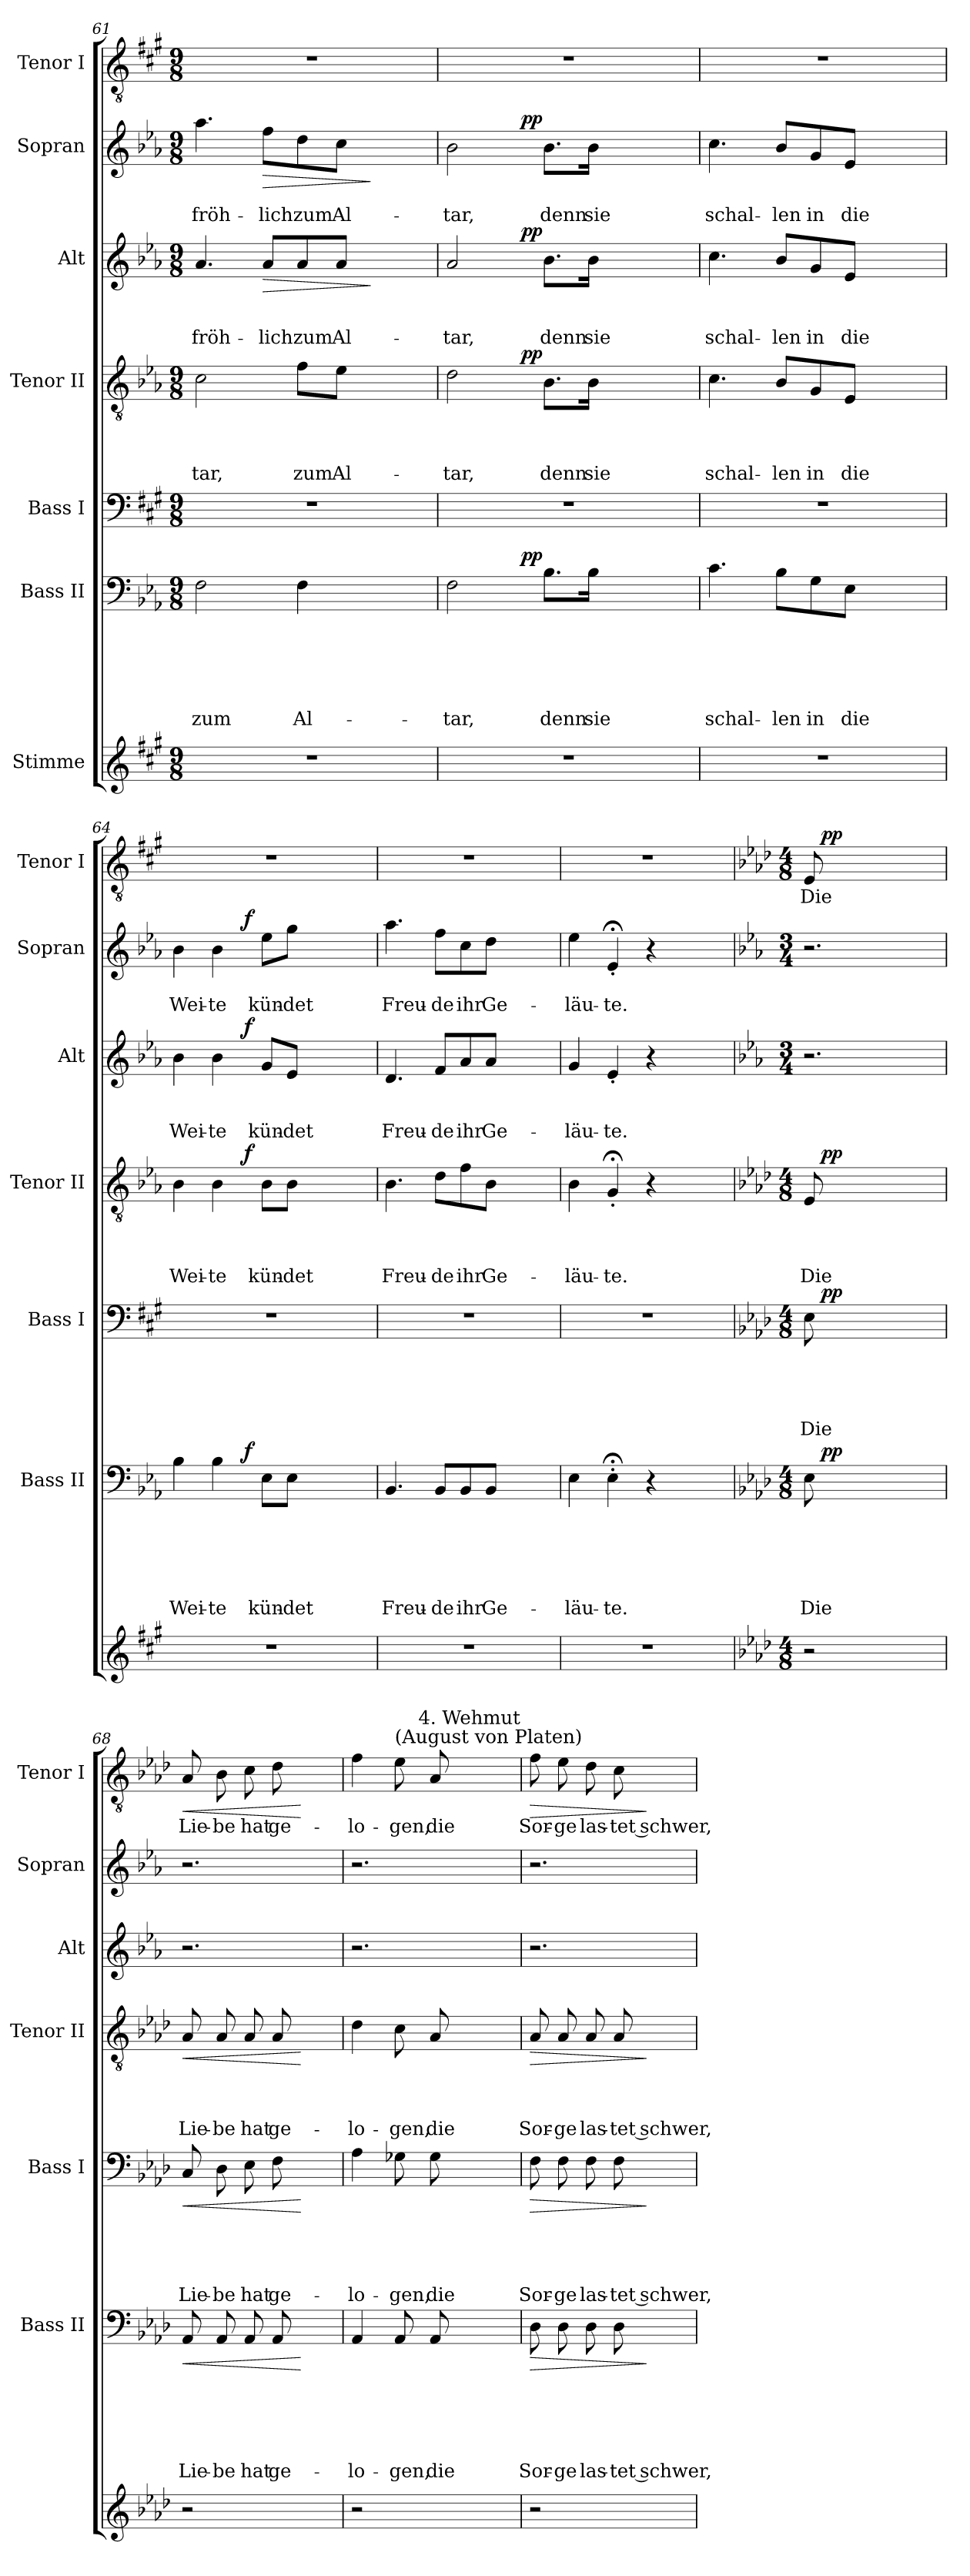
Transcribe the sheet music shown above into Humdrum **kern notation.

**kern	**kern	**text	**text	**text	**text	**text	**text	**dynam	**kern	**text	**text	**text	**text	**text	**dynam	**kern	**text	**text	**text	**text	**dynam	**kern	**text	**text	**text	**dynam	**kern	**text	**text	**dynam	**kern	**text	**dynam
*part7	*part6	*part6	*part6	*part6	*part6	*part6	*part6	*part6	*part5	*part5	*part5	*part5	*part5	*part5	*part5	*part4	*part4	*part4	*part4	*part4	*part4	*part3	*part3	*part3	*part3	*part3	*part2	*part2	*part2	*part2	*part1	*part1	*part1
*staff7	*staff6	*staff6	*staff6	*staff6	*staff6	*staff6	*staff6	*staff6	*staff5	*staff5	*staff5	*staff5	*staff5	*staff5	*staff5	*staff4	*staff4	*staff4	*staff4	*staff4	*staff4	*staff3	*staff3	*staff3	*staff3	*staff3	*staff2	*staff2	*staff2	*staff2	*staff1	*staff1	*staff1
*I"Stimme	*I"Bass II	*	*	*	*	*	*	*	*I"Bass I	*	*	*	*	*	*	*I"Tenor II	*	*	*	*	*	*I"Alt	*	*	*	*	*I"Sopran	*	*	*	*I"Tenor I	*	*
*	*I'Bass II	*	*	*	*	*	*	*	*I'Bass I	*	*	*	*	*	*	*I'Tenor II	*	*	*	*	*	*I'Alt	*	*	*	*	*I'Sopran	*	*	*	*I'Tenor I	*	*
*clefG2	*clefF4	*	*	*	*	*	*	*	*clefF4	*	*	*	*	*	*	*clefGv2	*	*	*	*	*	*clefG2	*	*	*	*	*clefG2	*	*	*	*clefGv2	*	*
*k[f#c#g#]	*k[b-e-a-]	*	*	*	*	*	*	*	*k[f#c#g#]	*	*	*	*	*	*	*k[b-e-a-]	*	*	*	*	*	*k[b-e-a-]	*	*	*	*	*k[b-e-a-]	*	*	*	*k[f#c#g#]	*	*
*A:	*E-:	*	*	*	*	*	*	*	*A:	*	*	*	*	*	*	*E-:	*	*	*	*	*	*E-:	*	*	*	*	*E-:	*	*	*	*A:	*	*
*M9/8	*M9/8	*	*	*	*	*	*	*	*M9/8	*	*	*	*	*	*	*M9/8	*	*	*	*	*	*M9/8	*	*	*	*	*M9/8	*	*	*	*M9/8	*	*
=61	=61	=61	=61	=61	=61	=61	=61	=61	=61	=61	=61	=61	=61	=61	=61	=61	=61	=61	=61	=61	=61	=61	=61	=61	=61	=61	=61	=61	=61	=61	=61	=61	=61
!	!	!	!	!	!	!	!LO:LY:b	!	!	!	!	!	!	!	!	!	!	!	!	!LO:LY:b	!	!	!	!	!LO:LY:b	!	!	!	!LO:LY:b	!	!	!	!
8%9r	2F\	.	.	.	.	.	zum	.	8%9r	.	.	.	.	.	.	2c\	.	.	.	-tar,	.	4.a-/	.	.	fröh-	.	4.aa-\	.	fröh-	.	8%9r	.	.
!	!	!	!	!	!	!	!	!	!	!	!	!	!	!	!	!	!	!	!	!	!	!	!	!	!LO:LY:b	!LO:HP:b	!	!	!LO:LY:b	!LO:HP:b	!	!	!
.	.	.	.	.	.	.	.	.	.	.	.	.	.	.	.	.	.	.	.	.	.	8a-/L	.	.	-lich	>	8ff\L	.	-lich	>	.	.	.
!	!	!	!	!	!	!	!LO:LY:b	!	!	!	!	!	!	!	!	!	!	!	!	!LO:LY:b	!	!	!	!	!LO:LY:b	!	!	!	!LO:LY:b	!	!	!	!
.	4F\	.	.	.	.	.	Al-	.	.	.	.	.	.	.	.	8f\L	.	.	.	zum	.	8a-/	.	.	zum	.	8dd\	.	zum	.	.	.	.
!	!	!	!	!	!	!	!	!	!	!	!	!	!	!	!	!	!	!	!	!LO:LY:b	!	!	!	!	!LO:LY:b	!	!	!	!LO:LY:b	!	!	!	!
.	.	.	.	.	.	.	.	.	.	.	.	.	.	.	.	8e-\J	.	.	.	Al-	.	8a-/J	.	.	Al-	.	8cc\J	.	Al-	.	.	.	.
.	4.ryy	.	.	.	.	.	.	.	.	.	.	.	.	.	.	4.ryy	.	.	.	.	.	4.ryy	.	.	.	]	4.ryy	.	.	]	.	.	.
!!LO:PB:g=z
=62	=62	=62	=62	=62	=62	=62	=62	=62	=62	=62	=62	=62	=62	=62	=62	=62	=62	=62	=62	=62	=62	=62	=62	=62	=62	=62	=62	=62	=62	=62	=62	=62	=62
!	!	!	!	!	!	!	!LO:LY:b	!	!	!	!	!	!	!	!	!	!	!	!	!LO:LY:b	!	!	!	!	!LO:LY:b	!	!	!	!LO:LY:b	!	!	!	!
*	*^	*	*	*	*	*	*	*	*	*	*	*	*	*	*	*^	*	*	*	*	*	*^	*	*	*	*	*^	*	*	*	*	*	*
8%9r	2F\	4..ryy	.	.	.	.	.	-tar,	.	8%9r	.	.	.	.	.	.	2d\	4..ryy	.	.	.	-tar,	.	2a-/	4..ryy	.	.	-tar,	.	2b-\	4..ryy	.	-tar,	.	8%9r	.	.
!	!	!	!	!	!	!	!	!	!LO:DY:a	!	!	!	!	!	!	!	!	!	!	!	!	!	!LO:DY:a	!	!	!	!	!	!LO:DY:a	!	!	!	!	!LO:DY:a	!	!	!
.	.	2ryy	.	.	.	.	.	.	pp	.	.	.	.	.	.	.	.	2ryy	.	.	.	.	pp	.	2ryy	.	.	.	pp	.	2ryy	.	.	pp	.	.	.
!	!	!	!	!	!	!	!	!LO:LY:b	!	!	!	!	!	!	!	!	!	!	!	!	!	!LO:LY:b	!	!	!	!	!	!LO:LY:b	!	!	!	!	!LO:LY:b	!	!	!	!
.	8.B-\L	.	.	.	.	.	.	denn	.	.	.	.	.	.	.	.	8.B-\L	.	.	.	.	denn	.	8.b-\L	.	.	.	denn	.	8.b-\L	.	.	denn	.	.	.	.
!	!	!	!	!	!	!	!	!LO:LY:b	!	!	!	!	!	!	!	!	!	!	!	!	!	!LO:LY:b	!	!	!	!	!	!LO:LY:b	!	!	!	!	!LO:LY:b	!	!	!	!
.	16B-\Jk	.	.	.	.	.	.	sie	.	.	.	.	.	.	.	.	16B-\Jk	.	.	.	.	sie	.	16b-\Jk	.	.	.	sie	.	16b-\Jk	.	.	sie	.	.	.	.
.	4.ryy	.	.	.	.	.	.	.	.	.	.	.	.	.	.	.	4.ryy	.	.	.	.	.	.	4.ryy	.	.	.	.	.	4.ryy	.	.	.	.	.	.	.
.	.	8.ryy	.	.	.	.	.	.	.	.	.	.	.	.	.	.	.	8.ryy	.	.	.	.	.	.	8.ryy	.	.	.	.	.	8.ryy	.	.	.	.	.	.
=63	=63	=63	=63	=63	=63	=63	=63	=63	=63	=63	=63	=63	=63	=63	=63	=63	=63	=63	=63	=63	=63	=63	=63	=63	=63	=63	=63	=63	=63	=63	=63	=63	=63	=63	=63	=63	=63
!	!	!	!	!	!	!	!	!LO:LY:b	!	!	!	!	!	!	!	!	!	!	!	!	!	!LO:LY:b	!	!	!	!	!	!LO:LY:b	!	!	!	!	!LO:LY:b	!	!	!	!
*	*	*	*	*	*	*	*	*	*	*	*	*	*	*	*	*	*v	*v	*	*	*	*	*	*	*	*	*	*	*	*v	*v	*	*	*	*	*	*
*	*v	*v	*	*	*	*	*	*	*	*	*	*	*	*	*	*	*	*	*	*	*	*	*v	*v	*	*	*	*	*	*	*	*	*	*	*
8%9r	4.c\	.	.	.	.	.	schal-	.	8%9r	.	.	.	.	.	.	4.c\	.	.	.	schal-	.	4.cc\	.	.	schal-	.	4.cc\	.	schal-	.	8%9r	.	.
!	!	!	!	!	!	!	!LO:LY:b	!	!	!	!	!	!	!	!	!	!	!	!	!LO:LY:b	!	!	!	!	!LO:LY:b	!	!	!	!LO:LY:b	!	!	!	!
.	8B-\L	.	.	.	.	.	-len	.	.	.	.	.	.	.	.	8B-/L	.	.	.	-len	.	8b-/L	.	.	-len	.	8b-/L	.	-len	.	.	.	.
!	!	!	!	!	!	!	!LO:LY:b	!	!	!	!	!	!	!	!	!	!	!	!	!LO:LY:b	!	!	!	!	!LO:LY:b	!	!	!	!LO:LY:b	!	!	!	!
.	8G\	.	.	.	.	.	in	.	.	.	.	.	.	.	.	8G/	.	.	.	in	.	8g/	.	.	in	.	8g/	.	in	.	.	.	.
!	!	!	!	!	!	!	!LO:LY:b	!	!	!	!	!	!	!	!	!	!	!	!	!LO:LY:b	!	!	!	!	!LO:LY:b	!	!	!	!LO:LY:b	!	!	!	!
.	8E-\J	.	.	.	.	.	die	.	.	.	.	.	.	.	.	8E-/J	.	.	.	die	.	8e-/J	.	.	die	.	8e-/J	.	die	.	.	.	.
.	4.ryy	.	.	.	.	.	.	.	.	.	.	.	.	.	.	4.ryy	.	.	.	.	.	4.ryy	.	.	.	.	4.ryy	.	.	.	.	.	.
=64	=64	=64	=64	=64	=64	=64	=64	=64	=64	=64	=64	=64	=64	=64	=64	=64	=64	=64	=64	=64	=64	=64	=64	=64	=64	=64	=64	=64	=64	=64	=64	=64	=64
!	!	!	!	!	!	!	!LO:LY:b	!	!	!	!	!	!	!	!	!	!	!	!	!LO:LY:b	!	!	!	!	!LO:LY:b	!	!	!	!LO:LY:b	!	!	!	!
*	*^	*	*	*	*	*	*	*	*	*	*	*	*	*	*	*^	*	*	*	*	*	*^	*	*	*	*	*^	*	*	*	*	*	*
8%9r	4B-\	4..ryy	.	.	.	.	.	Wei-	.	8%9r	.	.	.	.	.	.	4B-\	4..ryy	.	.	.	Wei-	.	4b-\	4..ryy	.	.	Wei-	.	4b-\	4..ryy	.	Wei-	.	8%9r	.	.
!	!	!	!	!	!	!	!	!LO:LY:b	!	!	!	!	!	!	!	!	!	!	!	!	!	!LO:LY:b	!	!	!	!	!	!LO:LY:b	!	!	!	!	!LO:LY:b	!	!	!	!
.	4B-\	.	.	.	.	.	.	-te	.	.	.	.	.	.	.	.	4B-\	.	.	.	.	-te	.	4b-\	.	.	.	-te	.	4b-\	.	.	-te	.	.	.	.
!	!	!	!	!	!	!	!	!	!LO:DY:a	!	!	!	!	!	!	!	!	!	!	!	!	!	!LO:DY:a	!	!	!	!	!	!LO:DY:a	!	!	!	!	!LO:DY:a	!	!	!
.	.	2ryy	.	.	.	.	.	.	f	.	.	.	.	.	.	.	.	2ryy	.	.	.	.	f	.	2ryy	.	.	.	f	.	2ryy	.	.	f	.	.	.
!	!	!	!	!	!	!	!	!LO:LY:b	!	!	!	!	!	!	!	!	!	!	!	!	!	!LO:LY:b	!	!	!	!	!	!LO:LY:b	!	!	!	!	!LO:LY:b	!	!	!	!
.	8E-\L	.	.	.	.	.	.	kün-	.	.	.	.	.	.	.	.	8B-\L	.	.	.	.	kün-	.	8g/L	.	.	.	kün-	.	8ee-\L	.	.	kün-	.	.	.	.
!	!	!	!	!	!	!	!	!LO:LY:b	!	!	!	!	!	!	!	!	!	!	!	!	!	!LO:LY:b	!	!	!	!	!	!LO:LY:b	!	!	!	!	!LO:LY:b	!	!	!	!
.	8E-\J	.	.	.	.	.	.	-det	.	.	.	.	.	.	.	.	8B-\J	.	.	.	.	-det	.	8e-/J	.	.	.	-det	.	8gg\J	.	.	-det	.	.	.	.
.	4.ryy	.	.	.	.	.	.	.	.	.	.	.	.	.	.	.	4.ryy	.	.	.	.	.	.	4.ryy	.	.	.	.	.	4.ryy	.	.	.	.	.	.	.
.	.	8.ryy	.	.	.	.	.	.	.	.	.	.	.	.	.	.	.	8.ryy	.	.	.	.	.	.	8.ryy	.	.	.	.	.	8.ryy	.	.	.	.	.	.
=65	=65	=65	=65	=65	=65	=65	=65	=65	=65	=65	=65	=65	=65	=65	=65	=65	=65	=65	=65	=65	=65	=65	=65	=65	=65	=65	=65	=65	=65	=65	=65	=65	=65	=65	=65	=65	=65
!	!	!	!	!	!	!	!	!LO:LY:b	!	!	!	!	!	!	!	!	!	!	!	!	!	!LO:LY:b	!	!	!	!	!	!LO:LY:b	!	!	!	!	!LO:LY:b	!	!	!	!
*	*	*	*	*	*	*	*	*	*	*	*	*	*	*	*	*	*v	*v	*	*	*	*	*	*	*	*	*	*	*	*v	*v	*	*	*	*	*	*
*	*v	*v	*	*	*	*	*	*	*	*	*	*	*	*	*	*	*	*	*	*	*	*	*v	*v	*	*	*	*	*	*	*	*	*	*	*
8%9r	4.BB-/	.	.	.	.	.	Freu-	.	8%9r	.	.	.	.	.	.	4.B-\	.	.	.	Freu-	.	4.d/	.	.	Freu-	.	4.aa-\	.	Freu-	.	8%9r	.	.
!	!	!	!	!	!	!	!LO:LY:b	!	!	!	!	!	!	!	!	!	!	!	!	!LO:LY:b	!	!	!	!	!LO:LY:b	!	!	!	!LO:LY:b	!	!	!	!
.	8BB-/L	.	.	.	.	.	-de	.	.	.	.	.	.	.	.	8d\L	.	.	.	-de	.	8f/L	.	.	-de	.	8ff\L	.	-de	.	.	.	.
!	!	!	!	!	!	!	!LO:LY:b	!	!	!	!	!	!	!	!	!	!	!	!	!LO:LY:b	!	!	!	!	!LO:LY:b	!	!	!	!LO:LY:b	!	!	!	!
.	8BB-/	.	.	.	.	.	ihr	.	.	.	.	.	.	.	.	8f\	.	.	.	ihr	.	8a-/	.	.	ihr	.	8cc\	.	ihr	.	.	.	.
!	!	!	!	!	!	!	!LO:LY:b	!	!	!	!	!	!	!	!	!	!	!	!	!LO:LY:b	!	!	!	!	!LO:LY:b	!	!	!	!LO:LY:b	!	!	!	!
.	8BB-/J	.	.	.	.	.	Ge-	.	.	.	.	.	.	.	.	8B-\J	.	.	.	Ge-	.	8a-/J	.	.	Ge-	.	8dd\J	.	Ge-	.	.	.	.
.	4.ryy	.	.	.	.	.	.	.	.	.	.	.	.	.	.	4.ryy	.	.	.	.	.	4.ryy	.	.	.	.	4.ryy	.	.	.	.	.	.
=66	=66	=66	=66	=66	=66	=66	=66	=66	=66	=66	=66	=66	=66	=66	=66	=66	=66	=66	=66	=66	=66	=66	=66	=66	=66	=66	=66	=66	=66	=66	=66	=66	=66
!	!	!	!	!	!	!	!LO:LY:b	!	!	!	!	!	!	!	!	!	!	!	!	!LO:LY:b	!	!	!	!	!LO:LY:b	!	!	!	!LO:LY:b	!	!	!	!
8%9r	4E-\	.	.	.	.	.	-läu-	.	8%9r	.	.	.	.	.	.	4B-\	.	.	.	-läu-	.	4g/	.	.	-läu-	.	4ee-\	.	-läu-	.	8%9r	.	.
!	!	!	!	!	!	!	!LO:LY:b	!	!	!	!	!	!	!	!	!	!	!	!	!LO:LY:b	!	!	!	!	!LO:LY:b	!	!	!	!LO:LY:b	!	!	!	!
.	4E-;<'>\	.	.	.	.	.	-te.	.	.	.	.	.	.	.	.	4G;'</	.	.	.	-te.	.	4e-'</	.	.	-te.	.	4e-;'</	.	-te.	.	.	.	.
.	4r	.	.	.	.	.	.	.	.	.	.	.	.	.	.	4r	.	.	.	.	.	4r	.	.	.	.	4r	.	.	.	.	.	.
.	4.ryy	.	.	.	.	.	.	.	.	.	.	.	.	.	.	4.ryy	.	.	.	.	.	4.ryy	.	.	.	.	4.ryy	.	.	.	.	.	.
!!LO:LB:g=z
=67	=67	=67	=67	=67	=67	=67	=67	=67	=67	=67	=67	=67	=67	=67	=67	=67	=67	=67	=67	=67	=67	=67	=67	=67	=67	=67	=67	=67	=67	=67	=67	=67	=67
*k[b-e-a-d-]	*k[b-e-a-d-]	*	*	*	*	*	*	*	*k[b-e-a-d-]	*	*	*	*	*	*	*k[b-e-a-d-]	*	*	*	*	*	*	*	*	*	*	*	*	*	*	*k[b-e-a-d-]	*	*
*A-:	*A-:	*	*	*	*	*	*	*	*A-:	*	*	*	*	*	*	*A-:	*	*	*	*	*	*	*	*	*	*	*	*	*	*	*A-:	*	*
*M4/8	*M4/8	*	*	*	*	*	*	*	*M4/8	*	*	*	*	*	*	*M4/8	*	*	*	*	*	*M3/4	*	*	*	*	*M3/4	*	*	*	*M4/8	*	*
!	!	!	!	!	!	!	!LO:LY:b	!	!	!	!	!	!	!LO:LY:b	!	!	!	!	!	!LO:LY:b	!	!	!	!	!	!	!	!	!	!	!	!LO:LY:b	!
*	*^	*	*	*	*	*	*	*	*^	*	*	*	*	*	*	*^	*	*	*	*	*	*	*	*	*	*	*	*	*	*	*^	*	*
2r	8E-\	16ryy	.	.	.	.	.	Die	.	8E-\	16ryy	.	.	.	.	Die	.	8E-/	16ryy	.	.	.	Die	.	2.r	.	.	.	.	2.r	.	.	.	8E-/	16ryy	Die	.
!	!	!	!	!	!	!	!	!	!LO:DY:a	!	!	!	!	!	!	!	!LO:DY:a	!	!	!	!	!	!	!LO:DY:a	!	!	!	!	!	!	!	!	!	!	!	!	!LO:DY:a
.	.	2ryy	.	.	.	.	.	.	pp	.	2ryy	.	.	.	.	.	pp	.	2ryy	.	.	.	.	pp	.	.	.	.	.	.	.	.	.	.	2ryy	.	pp
.	2ryy	.	.	.	.	.	.	.	.	2ryy	.	.	.	.	.	.	.	2ryy	.	.	.	.	.	.	.	.	.	.	.	.	.	.	.	2ryy	.	.	.
4ryy	.	.	.	.	.	.	.	.	.	.	.	.	.	.	.	.	.	.	.	.	.	.	.	.	.	.	.	.	.	.	.	.	.	.	.	.	.
.	.	8.ryy	.	.	.	.	.	.	.	.	8.ryy	.	.	.	.	.	.	.	8.ryy	.	.	.	.	.	.	.	.	.	.	.	.	.	.	.	8.ryy	.	.
.	8ryy	.	.	.	.	.	.	.	.	8ryy	.	.	.	.	.	.	.	8ryy	.	.	.	.	.	.	.	.	.	.	.	.	.	.	.	8ryy	.	.	.
=68	=68	=68	=68	=68	=68	=68	=68	=68	=68	=68	=68	=68	=68	=68	=68	=68	=68	=68	=68	=68	=68	=68	=68	=68	=68	=68	=68	=68	=68	=68	=68	=68	=68	=68	=68	=68	=68
!	!	!	!	!	!	!	!	!LO:LY:b	!LO:HP:b	!	!	!	!	!	!	!LO:LY:b	!LO:HP:b	!	!	!	!	!	!LO:LY:b	!LO:HP:b	!	!	!	!	!	!	!	!	!	!	!	!LO:LY:b	!LO:HP:b
*	*v	*v	*	*	*	*	*	*	*	*	*	*	*	*	*	*	*	*v	*v	*	*	*	*	*	*	*	*	*	*	*	*	*	*	*v	*v	*	*
*	*	*	*	*	*	*	*	*	*v	*v	*	*	*	*	*	*	*	*	*	*	*	*	*	*	*	*	*	*	*	*	*	*	*	*
2r	8AA-/	.	.	.	.	.	Lie-	<	8C/	.	.	.	.	Lie-	<	8A-/	.	.	.	Lie-	<	2.r	.	.	.	.	2.r	.	.	.	8A-/	Lie-	<
!	!	!	!	!	!	!	!LO:LY:b	!	!	!	!	!	!	!LO:LY:b	!	!	!	!	!	!LO:LY:b	!	!	!	!	!	!	!	!	!	!	!	!LO:LY:b	!
.	8AA-/	.	.	.	.	.	-be	.	8D-\	.	.	.	.	-be	.	8A-/	.	.	.	-be	.	.	.	.	.	.	.	.	.	.	8B-\	-be	.
!	!	!	!	!	!	!	!LO:LY:b	!	!	!	!	!	!	!LO:LY:b	!	!	!	!	!	!LO:LY:b	!	!	!	!	!	!	!	!	!	!	!	!LO:LY:b	!
.	8AA-/	.	.	.	.	.	hat	.	8E-\	.	.	.	.	hat	.	8A-/	.	.	.	hat	.	.	.	.	.	.	.	.	.	.	8c\	hat	.
!	!	!	!	!	!	!	!LO:LY:b	!	!	!	!	!	!	!LO:LY:b	!	!	!	!	!	!LO:LY:b	!	!	!	!	!	!	!	!	!	!	!	!LO:LY:b	!
.	8AA-/	.	.	.	.	.	ge-	.	8F\	.	.	.	.	ge-	.	8A-/	.	.	.	ge-	.	.	.	.	.	.	.	.	.	.	8d-\	ge-	.
4ryy	4ryy	.	.	.	.	.	.	[	4ryy	.	.	.	.	.	[	4ryy	.	.	.	.	[	.	.	.	.	.	.	.	.	.	4ryy	.	[
=69	=69	=69	=69	=69	=69	=69	=69	=69	=69	=69	=69	=69	=69	=69	=69	=69	=69	=69	=69	=69	=69	=69	=69	=69	=69	=69	=69	=69	=69	=69	=69	=69	=69
!	!	!	!	!	!	!	!LO:LY:b	!	!	!	!	!	!	!LO:LY:b	!	!	!	!	!	!LO:LY:b	!	!	!	!	!	!	!	!	!	!	!	!LO:LY:b	!
*	*	*	*	*	*	*	*	*	*	*	*	*	*	*	*	*	*	*	*	*	*	*	*	*	*	*	*	*	*	*	*^	*	*
2r	4AA-/	.	.	.	.	.	-lo-	.	4A-\	.	.	.	.	-lo-	.	4d-\	.	.	.	-lo-	.	2.r	.	.	.	.	2.r	.	.	.	4f\	4ryy	-lo-	.
!	!	!	!	!	!	!	!	!	!	!	!	!	!	!	!	!	!	!	!	!	!	!	!	!	!	!	!	!	!	!	!LO:TX:a:t=(August von Platen)	!	!	!
!	!	!	!	!	!	!	!LO:LY:b	!	!	!	!	!	!	!LO:LY:b	!	!	!	!	!	!LO:LY:b	!	!	!	!	!	!	!	!	!	!	!	!	!LO:LY:b	!
.	8AA-/	.	.	.	.	.	-gen,	.	8G-X\	.	.	.	.	-gen,	.	8c\	.	.	.	-gen,	.	.	.	.	.	.	.	.	.	.	8e-\	16.ryy	-gen,	.
!	!	!	!	!	!	!	!	!	!	!	!	!	!	!	!	!	!	!	!	!	!	!	!	!	!	!	!	!	!	!	!	!LO:TX:a:t=4. Wehmut	!	!
.	.	.	.	.	.	.	.	.	.	.	.	.	.	.	.	.	.	.	.	.	.	.	.	.	.	.	.	.	.	.	.	4ryy	.	.
!	!	!	!	!	!	!	!LO:LY:b	!	!	!	!	!	!	!LO:LY:b	!	!	!	!	!	!LO:LY:b	!	!	!	!	!	!	!	!	!	!	!	!	!LO:LY:b	!
.	8AA-/	.	.	.	.	.	die	.	8G-\	.	.	.	.	die	.	8A-/	.	.	.	die	.	.	.	.	.	.	.	.	.	.	8A-/	.	die	.
4ryy	4ryy	.	.	.	.	.	.	.	4ryy	.	.	.	.	.	.	4ryy	.	.	.	.	.	.	.	.	.	.	.	.	.	.	4ryy	.	.	.
.	.	.	.	.	.	.	.	.	.	.	.	.	.	.	.	.	.	.	.	.	.	.	.	.	.	.	.	.	.	.	.	8ryy	.	.
.	.	.	.	.	.	.	.	.	.	.	.	.	.	.	.	.	.	.	.	.	.	.	.	.	.	.	.	.	.	.	.	32ryy	.	.
=70	=70	=70	=70	=70	=70	=70	=70	=70	=70	=70	=70	=70	=70	=70	=70	=70	=70	=70	=70	=70	=70	=70	=70	=70	=70	=70	=70	=70	=70	=70	=70	=70	=70	=70
!	!	!	!	!	!	!	!LO:LY:b	!LO:HP:b	!	!	!	!	!	!LO:LY:b	!LO:HP:b	!	!	!	!	!LO:LY:b	!LO:HP:b	!	!	!	!	!	!	!	!	!	!	!	!LO:LY:b	!LO:HP:b
*	*	*	*	*	*	*	*	*	*	*	*	*	*	*	*	*	*	*	*	*	*	*	*	*	*	*	*	*	*	*	*v	*v	*	*
2r	8D-\	.	.	.	.	.	Sor-	>	8F\	.	.	.	.	Sor-	>	8A-/	.	.	.	Sor-	>	2.r	.	.	.	.	2.r	.	.	.	8f\	Sor-	>
!	!	!	!	!	!	!	!LO:LY:b	!	!	!	!	!	!	!LO:LY:b	!	!	!	!	!	!LO:LY:b	!	!	!	!	!	!	!	!	!	!	!	!LO:LY:b	!
.	8D-\	.	.	.	.	.	-ge	.	8F\	.	.	.	.	-ge	.	8A-/	.	.	.	-ge	.	.	.	.	.	.	.	.	.	.	8e-\	-ge	.
!	!	!	!	!	!	!	!LO:LY:b	!	!	!	!	!	!	!LO:LY:b	!	!	!	!	!	!LO:LY:b	!	!	!	!	!	!	!	!	!	!	!	!LO:LY:b	!
.	8D-\	.	.	.	.	.	las-	.	8F\	.	.	.	.	las-	.	8A-/	.	.	.	las-	.	.	.	.	.	.	.	.	.	.	8d-\	las-	.
!	!	!	!	!	!	!	!LO:LY:b	!	!	!	!	!	!	!LO:LY:b	!	!	!	!	!	!LO:LY:b	!	!	!	!	!	!	!	!	!	!	!	!LO:LY:b	!
.	8D-\	.	.	.	.	.	-tet schwer,	.	8F\	.	.	.	.	-tet schwer,	.	8A-/	.	.	.	-tet schwer,	.	.	.	.	.	.	.	.	.	.	8c\	-tet schwer,	.
4ryy	4ryy	.	.	.	.	.	.	]	4ryy	.	.	.	.	.	]	4ryy	.	.	.	.	]	.	.	.	.	.	.	.	.	.	4ryy	.	]
=	=	=	=	=	=	=	=	=	=	=	=	=	=	=	=	=	=	=	=	=	=	=	=	=	=	=	=	=	=	=	=	=	=
*-	*-	*-	*-	*-	*-	*-	*-	*-	*-	*-	*-	*-	*-	*-	*-	*-	*-	*-	*-	*-	*-	*-	*-	*-	*-	*-	*-	*-	*-	*-	*-	*-	*-
